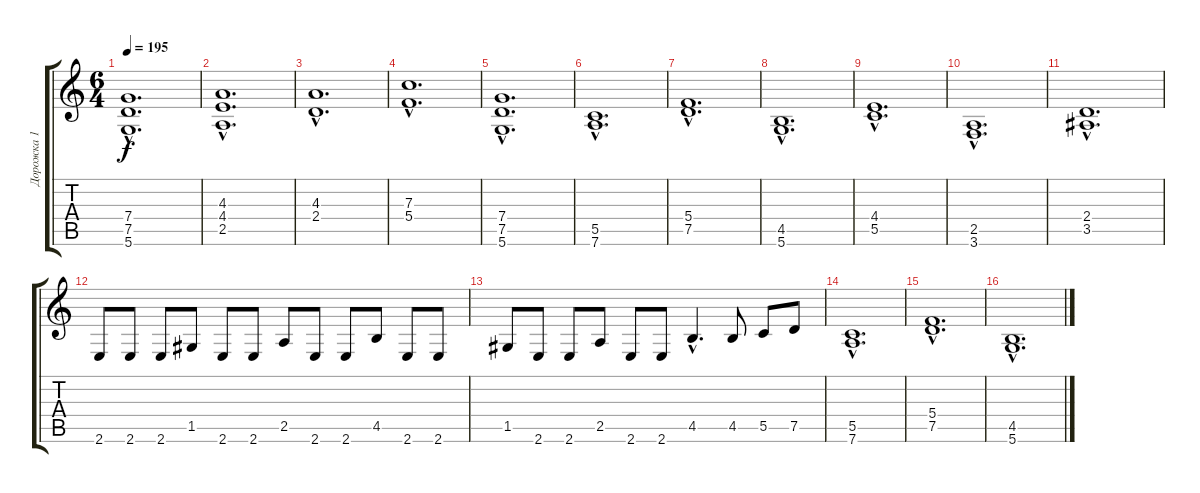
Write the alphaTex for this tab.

\track ("Дорожка 1" "Дорожка 1") {instrument distortionguitar}
\staff {score tabs}
\tuning (D4 A3 F3 C3 G2 D2) {hide}
\ts (6 4)
\tempo 195
\clef g2
\ks c
(7.4{hac} 7.5{hac} 5.6{hac}).1{d dy f} |
(4.3{hac} 4.4{hac} 2.5{hac}).1{d} |
(4.3{hac} 2.4{hac}).1{d} |
(7.3{hac} 5.4{hac}).1{d} |
(7.4{hac} 7.5{hac} 5.6{hac}).1{d} |
(5.5{hac} 7.6{hac}).1{d} |
(5.4{hac} 7.5{hac}).1{d} |
(4.5{hac} 5.6{hac}).1{d} |
(4.4{hac} 5.5{hac}).1{d} |
(2.5{hac} 3.6{hac}).1{d} |
(2.4{hac} 3.5{hac}).1{d} |
2.6.8 2.6.8 2.6.8 1.5.8 2.6.8 2.6.8 2.5.8 2.6.8 2.6.8 4.5.8 2.6.8 2.6.8 |
1.5.8 2.6.8 2.6.8 2.5.8 2.6.8 2.6.8 4.5{hac}.4{d} 4.5.8 5.5.8 7.5.8 |
(5.5{hac} 7.6{hac}).1{d} |
(5.4{hac} 7.5{hac}).1{d} |
(4.5{hac} 5.6{hac}).1{d}
